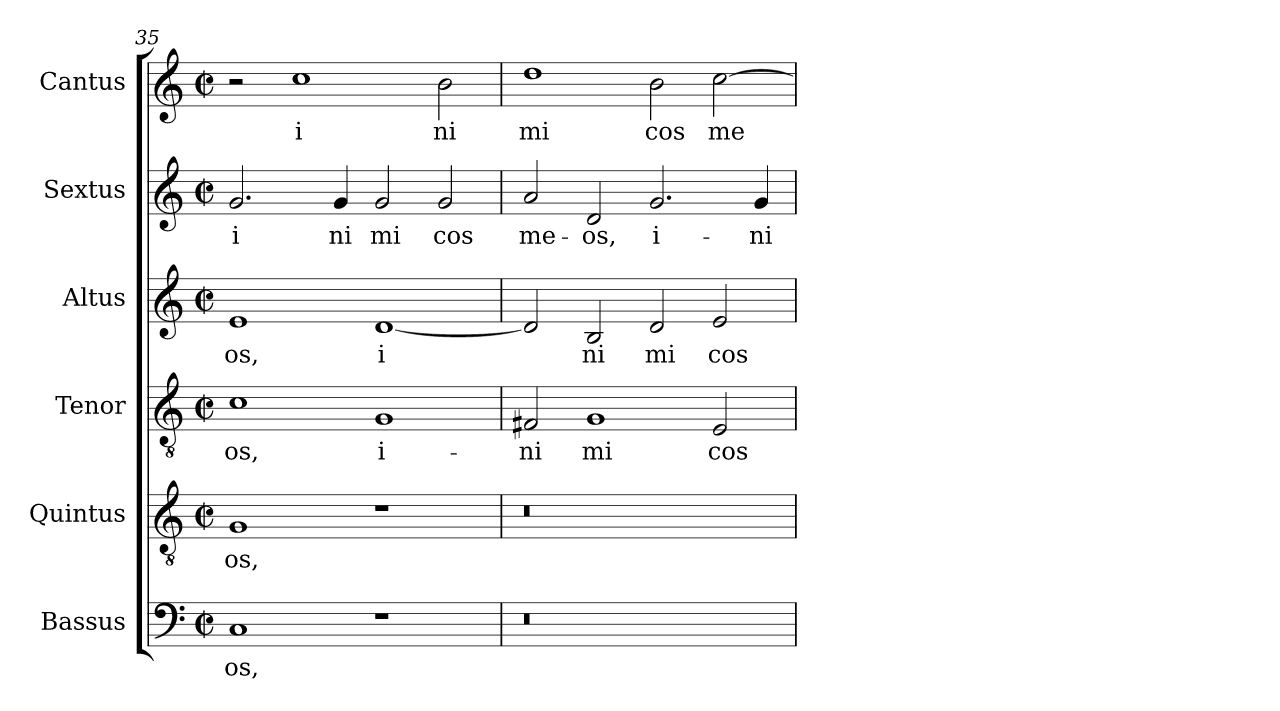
**kern	**text	**kern	**text	**kern	**text	**kern	**text	**kern	**text	**kern	**text
*part6	*part6	*part5	*part5	*part4	*part4	*part3	*part3	*part2	*part2	*part1	*part1
*staff6	*staff6	*staff5	*staff5	*staff4	*staff4	*staff3	*staff3	*staff2	*staff2	*staff1	*staff1
*I"Bassus	*	*I"Quintus	*	*I"Tenor	*	*I"Altus	*	*I"Sextus	*	*I"Cantus	*
*clefF4	*	*clefGv2	*	*clefGv2	*	*clefG2	*	*clefG2	*	*clefG2	*
*k[]	*	*k[]	*	*k[]	*	*k[]	*	*k[]	*	*k[]	*
*C:	*	*C:	*	*C:	*	*C:	*	*C:	*	*C:	*
*M2/2	*	*M2/2	*	*M2/2	*	*M2/2	*	*M2/2	*	*M2/2	*
*met(c|)	*	*met(c|)	*	*met(c|)	*	*met(c|)	*	*met(c|)	*	*met(c|)	*
=35	=35	=35	=35	=35	=35	=35	=35	=35	=35	=35	=35
!	!LO:LY:b:cj	!	!LO:LY:b:cj	!	!LO:LY:b:cj	!	!LO:LY:b:cj	!	!LO:LY:b:cj	!	!
1C	-os,	1G	-os,	1c	-os,	1e	os,	2.g/	i	2r	.
!	!	!	!	!	!	!	!	!	!	!	!LO:LY:b:cj
.	.	.	.	.	.	.	.	.	.	1cc	i
!	!	!	!	!	!	!	!	!	!LO:LY:b:cj	!	!
.	.	.	.	.	.	.	.	4g/	ni	.	.
!	!	!	!	!	!LO:LY:b:cj	!	!LO:LY:b:cj	!	!LO:LY:b:cj	!	!
1r	.	1r	.	1G	i-	[<1d	i	2g/	mi	.	.
!	!	!	!	!	!	!	!	!	!LO:LY:b:cj	!	!LO:LY:b:cj
.	.	.	.	.	.	.	.	2g/	cos	2b\	ni
!!LO:LB:g=z
=36	=36	=36	=36	=36	=36	=36	=36	=36	=36	=36	=36
!	!	!	!	!	!LO:LY:b:cj	!	!LO:LY:b:cj	!	!LO:LY:b:cj	!	!LO:LY:b:cj
0r	.	0r	.	2F#X/	-ni	2d/]	.	2a/	me-	1dd	mi
!	!	!	!	!	!LO:LY:b:cj	!	!LO:LY:b:cj	!	!LO:LY:b:cj	!	!
.	.	.	.	1G	mi	2B/	ni	2d/	-os,	.	.
!	!	!	!	!	!	!	!LO:LY:b:cj	!	!LO:LY:b:cj	!	!LO:LY:b:cj
.	.	.	.	.	.	2d/	mi	2.g/	i-	2b\	cos
!	!	!	!	!	!LO:LY:b:cj	!	!LO:LY:b:cj	!	!	!	!LO:LY:b:cj
.	.	.	.	2E/	cos	2e/	cos	.	.	[>2cc\	me
!	!	!	!	!	!	!	!	!	!LO:LY:b:cj	!	!
.	.	.	.	.	.	.	.	4g/	-ni-	.	.
=	=	=	=	=	=	=	=	=	=	=	=
*-	*-	*-	*-	*-	*-	*-	*-	*-	*-	*-	*-
